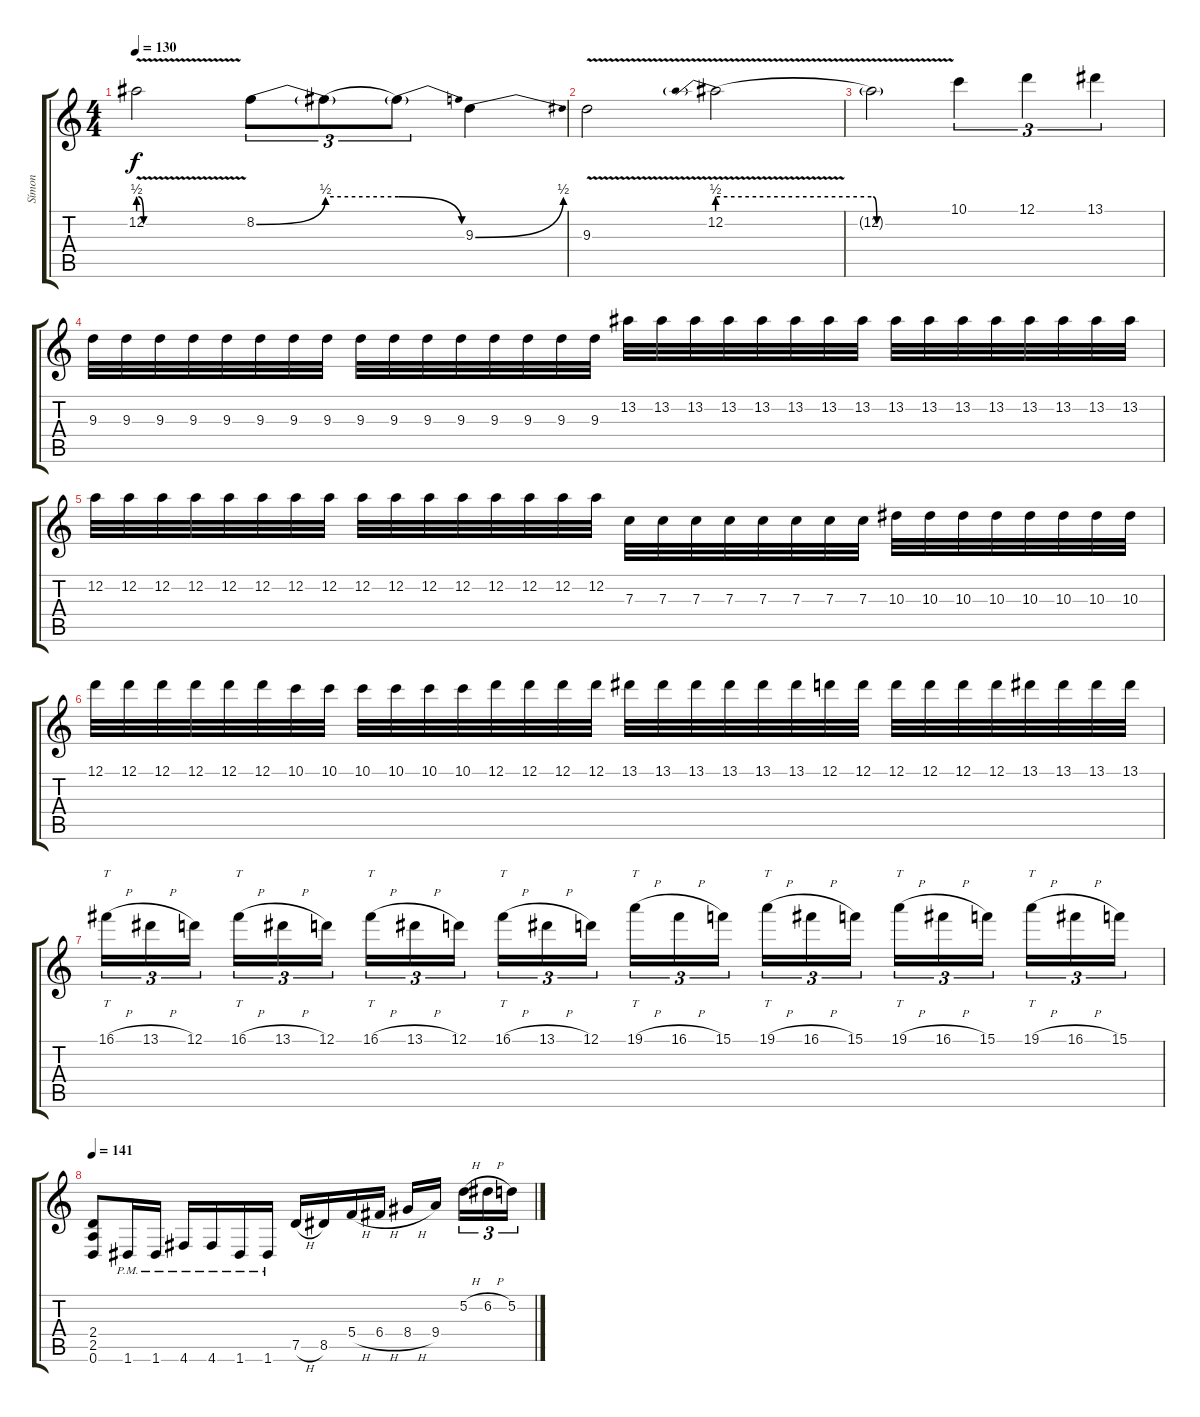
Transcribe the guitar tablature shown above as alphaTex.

\track ("Símon" "Símon") {instrument distortionguitar}
\staff {score tabs}
\tuning (D4 A3 F3 C3 G2 D2) {hide}
\ts (4 4)
\tempo 130
\clef g2
\ks c
12.2{be (custom 0 2 3 0 6 0 30 0 60 0) v t}.2{dy f} 8.2{be (bend 0 0 60 2)}.8{tu (3 2)} 8.2{be (hold 0 2 60 2) t}.8{tu (3 2)} 8.2{be (release 0 2 60 0) t}.8{tu (3 2)} 9.3{be (bend 0 0 60 2)}.4 |
9.3{v}.2 12.2{be (prebend 0 2 60 2) v}.2 |
12.2{be (custom 0 2 3 0 6 0 30 0 60 0) v t}.2 10.1.4{tu (3 2)} 12.1.4{tu (3 2)} 13.1.4{tu (3 2)} |
9.3.32 9.3.32 9.3.32 9.3.32 9.3.32 9.3.32 9.3.32 9.3.32 9.3.32 9.3.32 9.3.32 9.3.32 9.3.32 9.3.32 9.3.32 9.3.32 13.2.32 13.2.32 13.2.32 13.2.32 13.2.32 13.2.32 13.2.32 13.2.32 13.2.32 13.2.32 13.2.32 13.2.32 13.2.32 13.2.32 13.2.32 13.2.32 |
12.2.32 12.2.32 12.2.32 12.2.32 12.2.32 12.2.32 12.2.32 12.2.32 12.2.32 12.2.32 12.2.32 12.2.32 12.2.32 12.2.32 12.2.32 12.2.32 7.3.32 7.3.32 7.3.32 7.3.32 7.3.32 7.3.32 7.3.32 7.3.32 10.3.32 10.3.32 10.3.32 10.3.32 10.3.32 10.3.32 10.3.32 10.3.32 |
12.1.32 12.1.32 12.1.32 12.1.32 12.1.32 12.1.32 10.1.32 10.1.32 10.1.32 10.1.32 10.1.32 10.1.32 12.1.32 12.1.32 12.1.32 12.1.32 13.1.32 13.1.32 13.1.32 13.1.32 13.1.32 13.1.32 12.1.32 12.1.32 12.1.32 12.1.32 12.1.32 12.1.32 13.1.32 13.1.32 13.1.32 13.1.32 |
16.1{h}.16{tt tu (3 2)} 13.1{h}.16{tu (3 2)} 12.1.16{tu (3 2) beam splitsecondary} 16.1{h}.16{tt tu (3 2)} 13.1{h}.16{tu (3 2)} 12.1.16{tu (3 2)} 16.1{h}.16{tt tu (3 2)} 13.1{h}.16{tu (3 2)} 12.1.16{tu (3 2) beam splitsecondary} 16.1{h}.16{tt tu (3 2)} 13.1{h}.16{tu (3 2)} 12.1.16{tu (3 2)} 19.1{h}.16{tt tu (3 2)} 16.1{h}.16{tu (3 2)} 15.1.16{tu (3 2) beam splitsecondary} 19.1{h}.16{tt tu (3 2)} 16.1{h}.16{tu (3 2)} 15.1.16{tu (3 2)} 19.1{h}.16{tt tu (3 2)} 16.1{h}.16{tu (3 2)} 15.1.16{tu (3 2) beam splitsecondary} 19.1{h}.16{tt tu (3 2)} 16.1{h}.16{tu (3 2)} 15.1.16{tu (3 2)} |
\tempo 141
(2.4 2.5 0.6).8 1.6{pm}.16 1.6{pm}.16 4.6{pm}.16 4.6{pm}.16 1.6{pm}.16 1.6{pm}.16 7.5{h}.16 8.5.16 5.4{h}.16 6.4{h}.16 8.4{h}.16 9.4.16{beam splitsecondary} 5.2{h}.16{tu (3 2)} 6.2{h}.16{tu (3 2)} 5.2.16{tu (3 2)}
